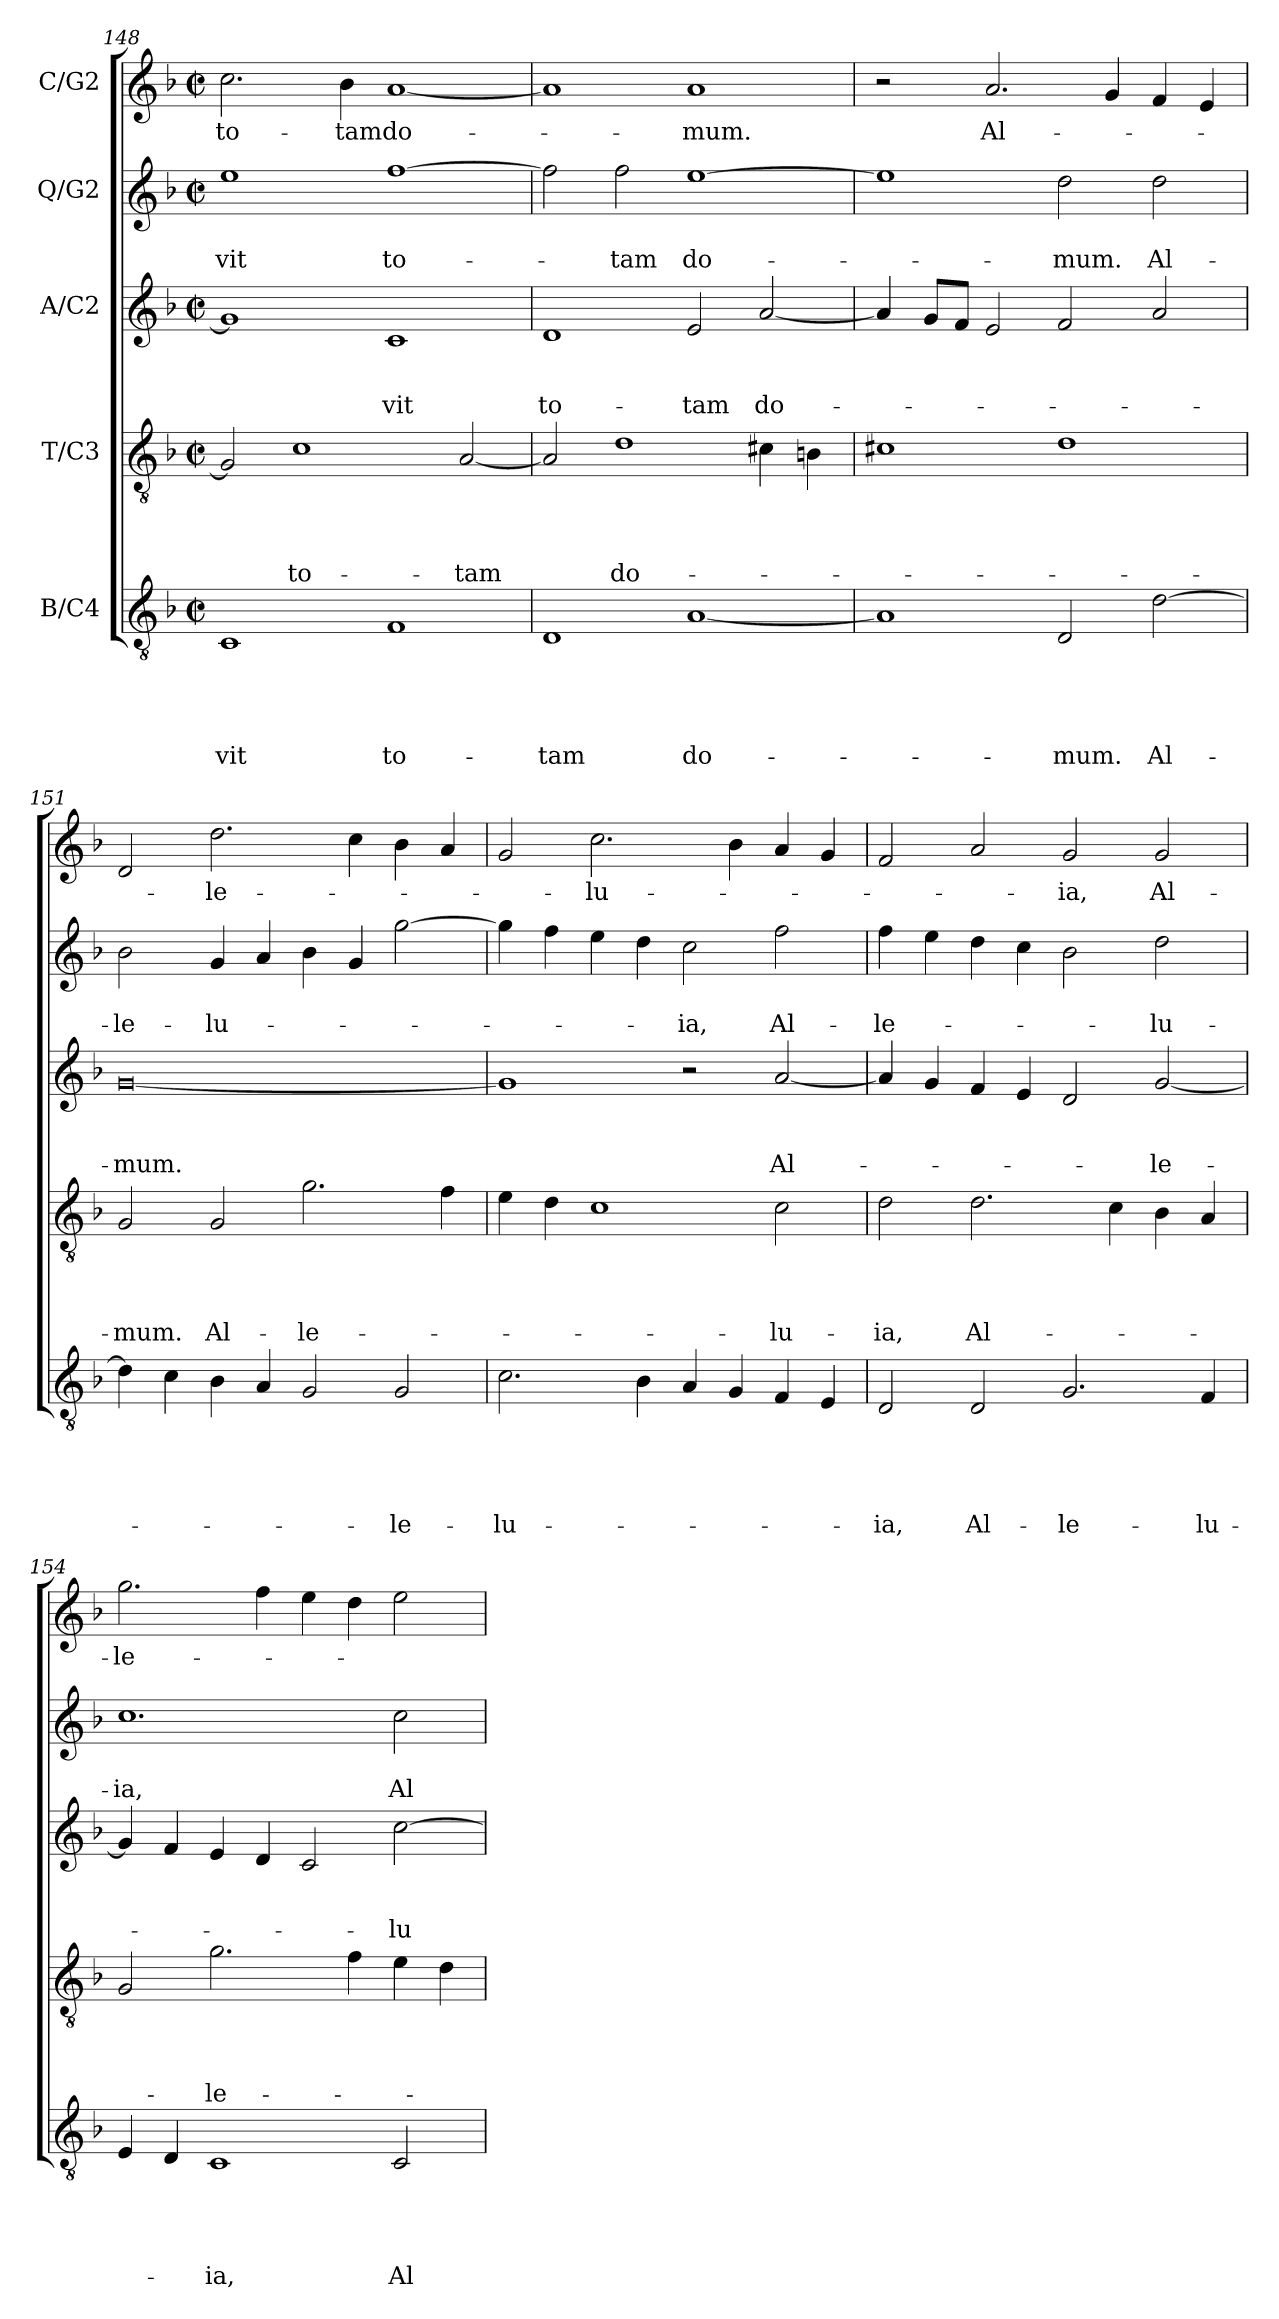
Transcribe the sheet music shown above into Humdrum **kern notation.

**kern	**text	**text	**text	**text	**text	**kern	**text	**text	**text	**text	**kern	**text	**text	**text	**kern	**text	**text	**kern	**text
*part5	*part5	*part5	*part5	*part5	*part5	*part4	*part4	*part4	*part4	*part4	*part3	*part3	*part3	*part3	*part2	*part2	*part2	*part1	*part1
*staff5	*staff5	*staff5	*staff5	*staff5	*staff5	*staff4	*staff4	*staff4	*staff4	*staff4	*staff3	*staff3	*staff3	*staff3	*staff2	*staff2	*staff2	*staff1	*staff1
*I"B/C4	*	*	*	*	*	*I"T/C3	*	*	*	*	*I"A/C2	*	*	*	*I"Q/G2	*	*	*I"C/G2	*
*clefGv2	*	*	*	*	*	*clefGv2	*	*	*	*	*clefG2	*	*	*	*clefG2	*	*	*clefG2	*
*k[b-]	*	*	*	*	*	*k[b-]	*	*	*	*	*k[b-]	*	*	*	*k[b-]	*	*	*k[b-]	*
*F:	*	*	*	*	*	*F:	*	*	*	*	*F:	*	*	*	*F:	*	*	*F:	*
*M2/2	*	*	*	*	*	*M2/2	*	*	*	*	*M2/2	*	*	*	*M2/2	*	*	*M2/2	*
*met(c|)	*	*	*	*	*	*met(c|)	*	*	*	*	*met(c|)	*	*	*	*met(c|)	*	*	*met(c|)	*
=148	=148	=148	=148	=148	=148	=148	=148	=148	=148	=148	=148	=148	=148	=148	=148	=148	=148	=148	=148
!	!	!	!	!	!LO:LY:b	!	!	!	!	!	!	!	!	!	!	!	!LO:LY:b	!	!LO:LY:b
1C	.	.	.	.	-vit	2G/]	.	.	.	.	1g]	.	.	.	1ee	.	-vit	2.cc\	to-
!	!	!	!	!	!	!	!	!	!	!LO:LY:b	!	!	!	!	!	!	!	!	!
.	.	.	.	.	.	1c	.	.	.	to-	.	.	.	.	.	.	.	.	.
!	!	!	!	!	!	!	!	!	!	!	!	!	!	!	!	!	!	!	!LO:LY:b
.	.	.	.	.	.	.	.	.	.	.	.	.	.	.	.	.	.	4b-\	-tam
!	!	!	!	!	!LO:LY:b	!	!	!	!	!	!	!	!	!LO:LY:b	!	!	!LO:LY:b	!	!LO:LY:b
1F	.	.	.	.	to-	.	.	.	.	.	1c	.	.	-vit	[1ff	.	to-	[1a	do-
!	!	!	!	!	!	!	!	!	!	!LO:LY:b	!	!	!	!	!	!	!	!	!
.	.	.	.	.	.	[2A/	.	.	.	-tam	.	.	.	.	.	.	.	.	.
=149	=149	=149	=149	=149	=149	=149	=149	=149	=149	=149	=149	=149	=149	=149	=149	=149	=149	=149	=149
!	!	!	!	!	!LO:LY:b	!	!	!	!	!	!	!	!	!LO:LY:b	!	!	!	!	!
1D	.	.	.	.	-tam	2A/]	.	.	.	.	1d	.	.	to-	2ff\]	.	.	1a]	.
!	!	!	!	!	!	!	!	!	!	!LO:LY:b	!	!	!	!	!	!	!LO:LY:b	!	!
.	.	.	.	.	.	1d	.	.	.	do-	.	.	.	.	2ff\	.	-tam	.	.
!	!	!	!	!	!LO:LY:b	!	!	!	!	!	!	!	!	!LO:LY:b	!	!	!LO:LY:b	!	!LO:LY:b
[1A	.	.	.	.	do-	.	.	.	.	.	2e/	.	.	-tam	[1ee	.	do-	1a	-mum.
!	!	!	!	!	!	!	!	!	!	!	!	!	!	!LO:LY:b	!	!	!	!	!
.	.	.	.	.	.	4c#X\	.	.	.	.	[2a/	.	.	do-	.	.	.	.	.
.	.	.	.	.	.	4B\	.	.	.	.	.	.	.	.	.	.	.	.	.
!!LO:LB:g=z
=150	=150	=150	=150	=150	=150	=150	=150	=150	=150	=150	=150	=150	=150	=150	=150	=150	=150	=150	=150
1A]	.	.	.	.	.	1c#X	.	.	.	.	4a/]	.	.	.	1ee]	.	.	2r	.
.	.	.	.	.	.	.	.	.	.	.	8g/L	.	.	.	.	.	.	.	.
.	.	.	.	.	.	.	.	.	.	.	8f/J	.	.	.	.	.	.	.	.
!	!	!	!	!	!	!	!	!	!	!	!	!	!	!	!	!	!	!	!LO:LY:b
.	.	.	.	.	.	.	.	.	.	.	2e/	.	.	.	.	.	.	2.a/	Al-
!	!	!	!	!	!LO:LY:b	!	!	!	!	!	!	!	!	!	!	!	!LO:LY:b	!	!
2D/	.	.	.	.	-mum.	1d	.	.	.	.	2f/	.	.	.	2dd\	.	-mum.	.	.
.	.	.	.	.	.	.	.	.	.	.	.	.	.	.	.	.	.	4g/	.
!	!	!	!	!	!LO:LY:b	!	!	!	!	!	!	!	!	!	!	!	!LO:LY:b	!	!
[2d\	.	.	.	.	Al-	.	.	.	.	.	2a/	.	.	.	2dd\	.	Al-	4f/	.
.	.	.	.	.	.	.	.	.	.	.	.	.	.	.	.	.	.	4e/	.
=151	=151	=151	=151	=151	=151	=151	=151	=151	=151	=151	=151	=151	=151	=151	=151	=151	=151	=151	=151
!	!	!	!	!	!	!	!	!	!	!LO:LY:b	!	!	!	!LO:LY:b	!	!	!LO:LY:b	!	!
4d\]	.	.	.	.	.	2G/	.	.	.	-mum.	[0g	.	.	-mum.	2b-\	.	-le-	2d/	.
4c\	.	.	.	.	.	.	.	.	.	.	.	.	.	.	.	.	.	.	.
!	!	!	!	!	!	!	!	!	!	!LO:LY:b	!	!	!	!	!	!	!LO:LY:b	!	!LO:LY:b
4B-\	.	.	.	.	.	2G/	.	.	.	Al-	.	.	.	.	4g/	.	-lu-	2.dd\	-le-
4A/	.	.	.	.	.	.	.	.	.	.	.	.	.	.	4a/	.	.	.	.
!	!	!	!	!	!	!	!	!	!	!LO:LY:b	!	!	!	!	!	!	!	!	!
2G/	.	.	.	.	.	2.g\	.	.	.	-le-	.	.	.	.	4b-\	.	.	.	.
.	.	.	.	.	.	.	.	.	.	.	.	.	.	.	4g/	.	.	4cc\	.
!	!	!	!	!	!LO:LY:b	!	!	!	!	!	!	!	!	!	!	!	!	!	!
2G/	.	.	.	.	-le-	.	.	.	.	.	.	.	.	.	[2gg\	.	.	4b-\	.
.	.	.	.	.	.	4f\	.	.	.	.	.	.	.	.	.	.	.	4a/	.
=152	=152	=152	=152	=152	=152	=152	=152	=152	=152	=152	=152	=152	=152	=152	=152	=152	=152	=152	=152
!	!	!	!	!	!LO:LY:b	!	!	!	!	!	!	!	!	!	!	!	!	!	!
2.c\	.	.	.	.	-lu-	4e\	.	.	.	.	1g]	.	.	.	4gg\]	.	.	2g/	.
.	.	.	.	.	.	4d\	.	.	.	.	.	.	.	.	4ff\	.	.	.	.
!	!	!	!	!	!	!	!	!	!	!	!	!	!	!	!	!	!	!	!LO:LY:b
.	.	.	.	.	.	1c	.	.	.	.	.	.	.	.	4ee\	.	.	2.cc\	-lu-
4B-\	.	.	.	.	.	.	.	.	.	.	.	.	.	.	4dd\	.	.	.	.
!	!	!	!	!	!	!	!	!	!	!	!	!	!	!	!	!	!LO:LY:b	!	!
4A/	.	.	.	.	.	.	.	.	.	.	2r	.	.	.	2cc\	.	-ia,	.	.
4G/	.	.	.	.	.	.	.	.	.	.	.	.	.	.	.	.	.	4b-\	.
!	!	!	!	!	!	!	!	!	!	!LO:LY:b	!	!	!	!LO:LY:b	!	!	!LO:LY:b	!	!
4F/	.	.	.	.	.	2c\	.	.	.	-lu-	[2a/	.	.	Al-	2ff\	.	Al-	4a/	.
4E/	.	.	.	.	.	.	.	.	.	.	.	.	.	.	.	.	.	4g/	.
=153	=153	=153	=153	=153	=153	=153	=153	=153	=153	=153	=153	=153	=153	=153	=153	=153	=153	=153	=153
!	!	!	!	!	!LO:LY:b	!	!	!	!	!LO:LY:b	!	!	!	!	!	!	!LO:LY:b	!	!
2D/	.	.	.	.	-ia,	2d\	.	.	.	-ia,	4a/]	.	.	.	4ff\	.	-le-	2f/	.
.	.	.	.	.	.	.	.	.	.	.	4g/	.	.	.	4ee\	.	.	.	.
!	!	!	!	!	!LO:LY:b	!	!	!	!	!LO:LY:b	!	!	!	!	!	!	!	!	!
2D/	.	.	.	.	Al-	2.d\	.	.	.	Al-	4f/	.	.	.	4dd\	.	.	2a/	.
.	.	.	.	.	.	.	.	.	.	.	4e/	.	.	.	4cc\	.	.	.	.
!	!	!	!	!	!LO:LY:b	!	!	!	!	!	!	!	!	!	!	!	!	!	!LO:LY:b
2.G/	.	.	.	.	-le-	.	.	.	.	.	2d/	.	.	.	2b-\	.	.	2g/	-ia,
.	.	.	.	.	.	4c\	.	.	.	.	.	.	.	.	.	.	.	.	.
!	!	!	!	!	!	!	!	!	!	!	!	!	!	!LO:LY:b	!	!	!LO:LY:b	!	!LO:LY:b
.	.	.	.	.	.	4B-\	.	.	.	.	[2g/	.	.	-le-	2dd\	.	-lu-	2g/	Al-
!	!	!	!	!	!LO:LY:b	!	!	!	!	!	!	!	!	!	!	!	!	!	!
4F/	.	.	.	.	-lu-	4A/	.	.	.	.	.	.	.	.	.	.	.	.	.
!!LO:LB:g=z
=154	=154	=154	=154	=154	=154	=154	=154	=154	=154	=154	=154	=154	=154	=154	=154	=154	=154	=154	=154
!	!	!	!	!	!	!	!	!	!	!	!	!	!	!	!	!	!LO:LY:b	!	!LO:LY:b
4E/	.	.	.	.	.	2G/	.	.	.	.	4g/]	.	.	.	1.cc	.	-ia,	2.gg\	-le-
4D/	.	.	.	.	.	.	.	.	.	.	4f/	.	.	.	.	.	.	.	.
!	!	!	!	!	!LO:LY:b	!	!	!	!	!LO:LY:b	!	!	!	!	!	!	!	!	!
1C	.	.	.	.	-ia,	2.g\	.	.	.	-le-	4e/	.	.	.	.	.	.	.	.
.	.	.	.	.	.	.	.	.	.	.	4d/	.	.	.	.	.	.	4ff\	.
.	.	.	.	.	.	.	.	.	.	.	2c/	.	.	.	.	.	.	4ee\	.
.	.	.	.	.	.	4f\	.	.	.	.	.	.	.	.	.	.	.	4dd\	.
!	!	!	!	!	!LO:LY:b	!	!	!	!	!	!	!	!	!LO:LY:b	!	!	!LO:LY:b	!	!
2C/	.	.	.	.	Al-	4e\	.	.	.	.	[2cc\	.	.	-lu-	2cc\	.	Al-	2ee\	.
.	.	.	.	.	.	4d\	.	.	.	.	.	.	.	.	.	.	.	.	.
=	=	=	=	=	=	=	=	=	=	=	=	=	=	=	=	=	=	=	=
*-	*-	*-	*-	*-	*-	*-	*-	*-	*-	*-	*-	*-	*-	*-	*-	*-	*-	*-	*-
